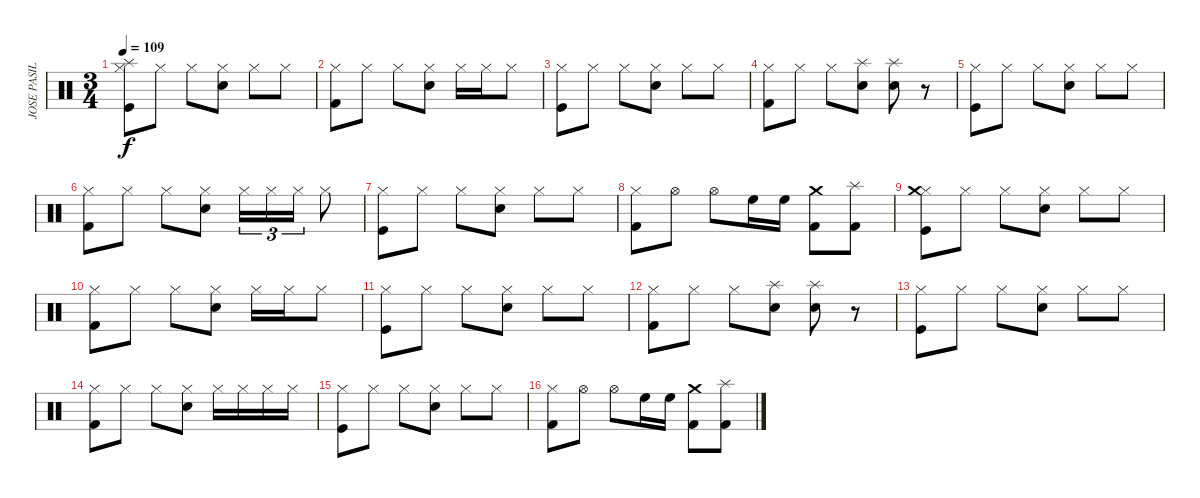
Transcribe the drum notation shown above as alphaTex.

\track ("JOSE PASILAS" "JOSE PASIL") {instrument percussion}
\staff {score}
\articulation defaults
\ts (3 4)
\tempo 109
\clef neutral
\ks c
("Hi-Hat (closed)" "Splash (hit)" "Kick (hit)").8{dy f} "Hi-Hat (closed)".8 "Hi-Hat (closed)".8 ("Hi-Hat (closed)" "Electric Snare (hit)").8 "Hi-Hat (closed)".8 "Hi-Hat (closed)".8 |
("Hi-Hat (closed)" "Kick (hit) 2").8 "Hi-Hat (closed)".8 "Hi-Hat (closed)".8 ("Hi-Hat (closed)" "Electric Snare (hit)").8 "Hi-Hat (closed)".16 "Hi-Hat (closed)".16 "Hi-Hat (closed)".8 |
("Hi-Hat (closed)" "Kick (hit)").8 "Hi-Hat (closed)".8 "Hi-Hat (closed)".8 ("Hi-Hat (closed)" "Electric Snare (hit)").8 "Hi-Hat (closed)".8 "Hi-Hat (closed)".8 |
("Hi-Hat (closed)" "Kick (hit) 2").8 "Hi-Hat (closed)".8 "Hi-Hat (closed)".8 ("Splash (hit)" "Electric Snare (hit)").8 ("Splash (hit)" "Electric Snare (hit)").8 r.8 |
("Hi-Hat (closed)" "Kick (hit)").8 "Hi-Hat (closed)".8 "Hi-Hat (closed)".8 ("Hi-Hat (closed)" "Electric Snare (hit)").8 "Hi-Hat (closed)".8 "Hi-Hat (closed)".8 |
("Hi-Hat (closed)" "Kick (hit) 2").8 "Hi-Hat (closed)".8 "Hi-Hat (closed)".8 ("Hi-Hat (closed)" "Electric Snare (hit)").8 "Hi-Hat (closed)".16{tu (3 2)} "Hi-Hat (closed)".16{tu (3 2)} "Hi-Hat (closed)".16{tu (3 2)} "Hi-Hat (closed)".8 |
("Hi-Hat (closed)" "Kick (hit)").8 "Hi-Hat (closed)".8 "Hi-Hat (closed)".8 ("Hi-Hat (closed)" "Electric Snare (hit)").8 "Hi-Hat (closed)".8 "Hi-Hat (closed)".8 |
("Hi-Hat (closed)" "Kick (hit) 2").8 "Hi-Hat (open)".8 "Hi-Hat (open)".8 "High Floor Tom (hit)".16 "High Floor Tom (hit)".16 ("Crash medium (hit)" "Kick (hit) 2").8 ("Splash (hit)" "Kick (hit) 2").8 |
("Hi-Hat (closed)" "Crash medium (hit)" "Kick (hit)").8 "Hi-Hat (closed)".8 "Hi-Hat (closed)".8 ("Hi-Hat (closed)" "Electric Snare (hit)").8 "Hi-Hat (closed)".8 "Hi-Hat (closed)".8 |
("Hi-Hat (closed)" "Kick (hit) 2").8 "Hi-Hat (closed)".8 "Hi-Hat (closed)".8 ("Hi-Hat (closed)" "Electric Snare (hit)").8 "Hi-Hat (closed)".16 "Hi-Hat (closed)".16 "Hi-Hat (closed)".8 |
("Hi-Hat (closed)" "Kick (hit)").8 "Hi-Hat (closed)".8 "Hi-Hat (closed)".8 ("Hi-Hat (closed)" "Electric Snare (hit)").8 "Hi-Hat (closed)".8 "Hi-Hat (closed)".8 |
("Hi-Hat (closed)" "Kick (hit) 2").8 "Hi-Hat (closed)".8 "Hi-Hat (closed)".8 ("Splash (hit)" "Electric Snare (hit)").8 ("Splash (hit)" "Electric Snare (hit)").8 r.8 |
("Hi-Hat (closed)" "Kick (hit)").8 "Hi-Hat (closed)".8 "Hi-Hat (closed)".8 ("Hi-Hat (closed)" "Electric Snare (hit)").8 "Hi-Hat (closed)".8 "Hi-Hat (closed)".8 |
("Hi-Hat (closed)" "Kick (hit) 2").8 "Hi-Hat (closed)".8 "Hi-Hat (closed)".8 ("Hi-Hat (closed)" "Electric Snare (hit)").8 "Hi-Hat (closed)".16 "Hi-Hat (closed)".16 "Hi-Hat (closed)".16 "Hi-Hat (closed)".16 |
("Hi-Hat (closed)" "Kick (hit)").8 "Hi-Hat (closed)".8 "Hi-Hat (closed)".8 ("Hi-Hat (closed)" "Electric Snare (hit)").8 "Hi-Hat (closed)".8 "Hi-Hat (closed)".8 |
("Hi-Hat (closed)" "Kick (hit) 2").8 "Hi-Hat (open)".8 "Hi-Hat (open)".8 "High Floor Tom (hit)".16 "High Floor Tom (hit)".16 ("Crash medium (hit)" "Kick (hit) 2").8 ("Splash (hit)" "Kick (hit) 2").8
